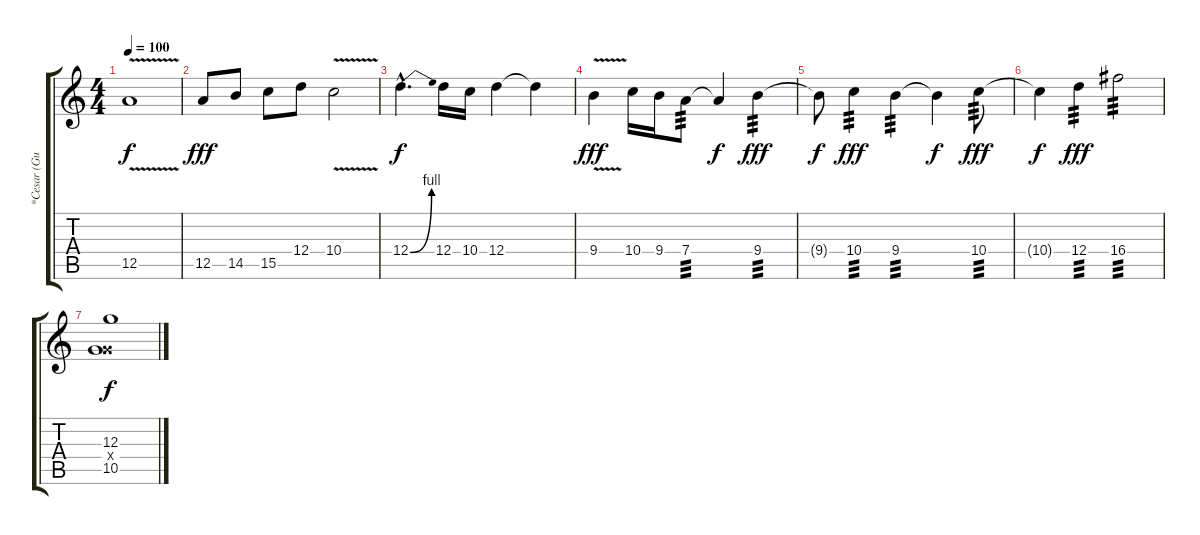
\track ("*Cesar (Guitar I)" "*Cesar (Gu") {instrument distortionguitar}
\staff {score tabs}
\tuning (E4 B3 G3 D3 A2 E2) {hide}
\ts (4 4)
\tempo 100
\clef g2
\ks c
12.5{v}.1{dy f} |
12.5.8{dy fff} 14.5.8 15.5.8 12.4.8 10.4{v}.2 |
12.4{be (bend 0 0 60 4) hac}.4{d dy f} 12.4.16 10.4.16 12.4.4 12.4{t}.4 |
9.4{v}.4{dy fff} 10.4.16 9.4.16 7.4.8{tp 3} 7.4{t}.4{dy f} 9.4.4{tp 3 dy fff} |
9.4{t}.8{dy f} 10.4.4{tp 3 dy fff} 9.4.4{tp 3} 9.4{t}.4{dy f} 10.4.8{tp 3 dy fff} |
10.4{t}.4{dy f} 12.4.4{tp 3 dy fff} 16.4.2{tp 3} |
(12.3 5.4{x} 10.5).1{dy f}
